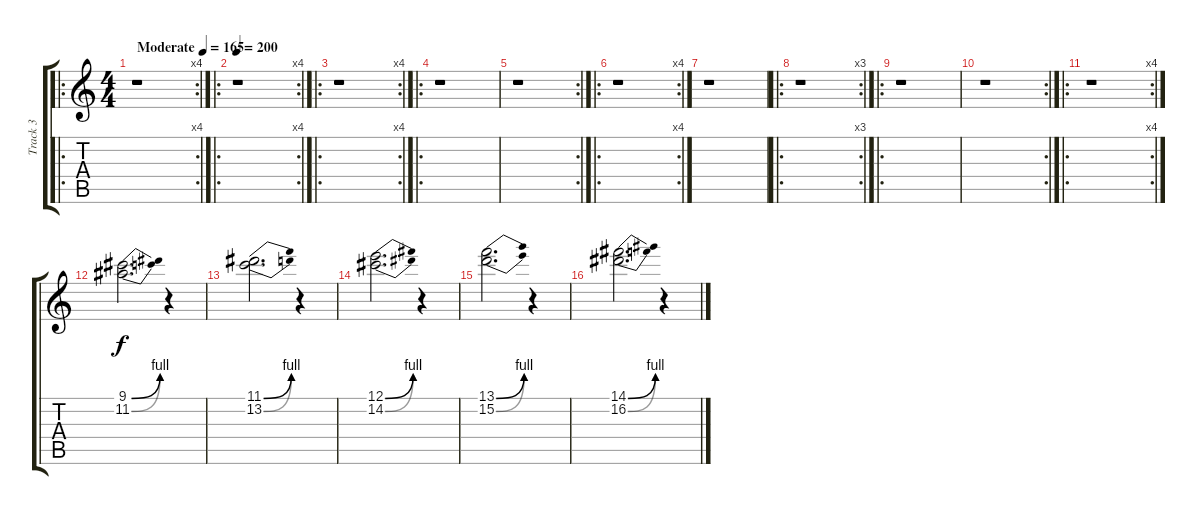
\track ("Track 3" "Track 3") {instrument distortionguitar}
\staff {score tabs}
\tuning (E4 B3 G3 D3 A2 E2) {hide}
\ro
\rc 4
\ts (4 4)
\tempo (165 "Moderate")
\clef g2
\ks c
r.1{dy f instrument distortionguitar} |
\ro
\rc 4
\tempo 200
r.1 |
\ro
\rc 4
r.1 |
\ro
r.1 |
\rc 2
r.1 |
\ro
\rc 4
r.1 |
r.1 |
\ro
\rc 3
r.1 |
\ro
r.1 |
\rc 2
r.1 |
\ro
\rc 4
r.1 |
(9.1{be (bend 0 0 60 4)} 11.2{be (bend 0 0 60 4)}).2{d} r.4 |
(11.1{be (bend 0 0 60 4)} 13.2{be (bend 0 0 60 4)}).2{d} r.4 |
(12.1{be (bend 0 0 60 4)} 14.2{be (bend 0 0 60 4)}).2{d} r.4 |
(13.1{be (bend 0 0 60 4)} 15.2{be (bend 0 0 60 4)}).2{d} r.4 |
(14.1{be (bend 0 0 60 4)} 16.2{be (bend 0 0 60 4)}).2{d} r.4
